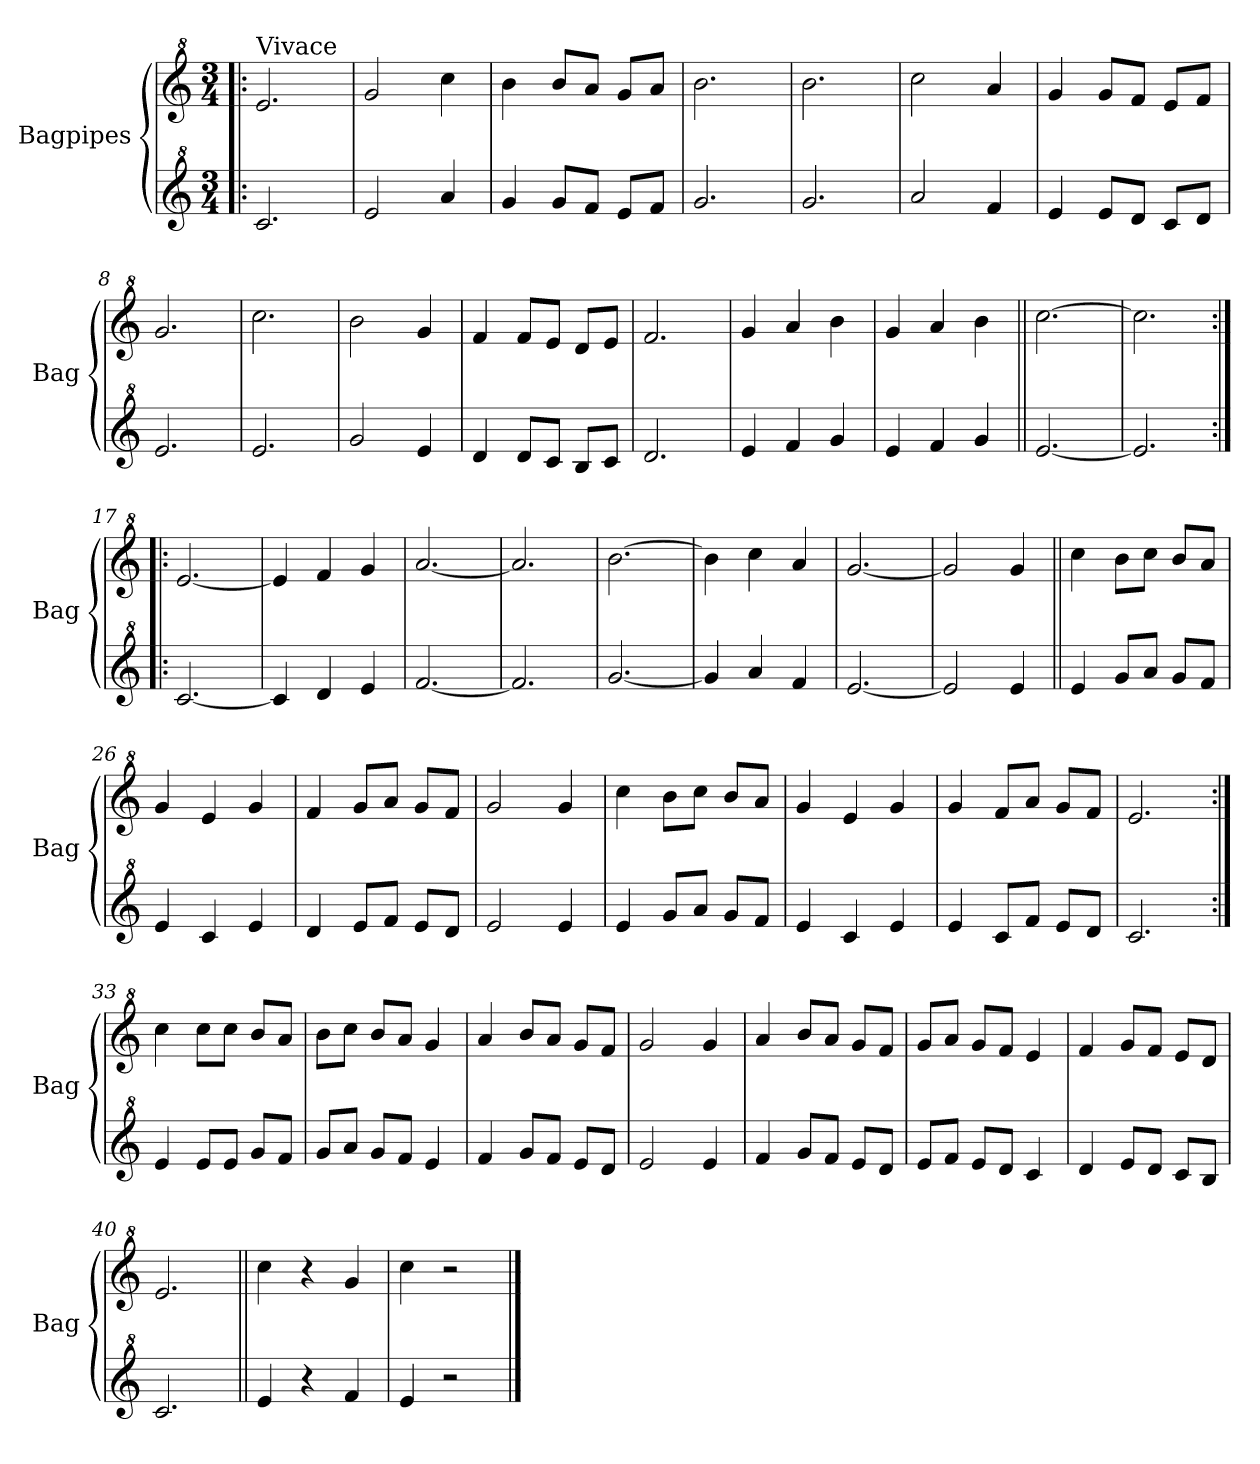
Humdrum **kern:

**kern	**kern
*part2	*part1
*staff2	*staff1
*I"Bagpipes	*I"Bagpipes
*I'Bag	*I'Bag
*clefG^2	*clefG^2
*k[]	*k[]
*C:	*C:
*M3/4	*M3/4
=1!|:	=1!|:
!	!LO:TX:a:t=Vivace
2.cc/	2.ee/
=2	=2
2ee/	2gg/
4aa/	4ccc\
=3	=3
4gg/	4bb\
8gg/L	8bb/L
8ff/J	8aa/J
8ee/L	8gg/L
8ff/J	8aa/J
=4	=4
2.gg/	2.bb\
=5	=5
2.gg/	2.bb\
=6	=6
2aa/	2ccc\
4ff/	4aa/
=7	=7
4ee/	4gg/
8ee/L	8gg/L
8dd/J	8ff/J
8cc/L	8ee/L
8dd/J	8ff/J
=8	=8
2.ee/	2.gg/
=9	=9
2.ee/	2.ccc\
=10	=10
2gg/	2bb\
4ee/	4gg/
=11	=11
4dd/	4ff/
8dd/L	8ff/L
8cc/J	8ee/J
8b/L	8dd/L
8cc/J	8ee/J
=12	=12
2.dd/	2.ff/
=13	=13
4ee/	4gg/
4ff/	4aa/
4gg/	4bb\
=14	=14
4ee/	4gg/
4ff/	4aa/
4gg/	4bb\
!!LO:LB:g=z
=15||	=15||
[2.ee/	[2.ccc\
=16	=16
2.ee/]	2.ccc\]
=17:|!|:	=17:|!|:
[2.cc/	[2.ee/
=18	=18
4cc/]	4ee/]
4dd/	4ff/
4ee/	4gg/
=19	=19
[2.ff/	[2.aa/
=20	=20
2.ff/]	2.aa/]
=21	=21
[2.gg/	[2.bb\
=22	=22
4gg/]	4bb\]
4aa/	4ccc\
4ff/	4aa/
=23	=23
[2.ee/	[2.gg/
=24	=24
2ee/]	2gg/]
4ee/	4gg/
=25||	=25||
4ee/	4ccc\
8gg/L	8bb\L
8aa/J	8ccc\J
8gg/L	8bb/L
8ff/J	8aa/J
=26	=26
4ee/	4gg/
4cc/	4ee/
4ee/	4gg/
=27	=27
4dd/	4ff/
8ee/L	8gg/L
8ff/J	8aa/J
8ee/L	8gg/L
8dd/J	8ff/J
=28	=28
2ee/	2gg/
4ee/	4gg/
!!LO:LB:g=z
=29	=29
4ee/	4ccc\
8gg/L	8bb\L
8aa/J	8ccc\J
8gg/L	8bb/L
8ff/J	8aa/J
=30	=30
4ee/	4gg/
4cc/	4ee/
4ee/	4gg/
=31	=31
4ee/	4gg/
8cc/L	8ff/L
8ff/J	8aa/J
8ee/L	8gg/L
8dd/J	8ff/J
=32	=32
2.cc/	2.ee/
=33:|!	=33:|!
4ee/	4ccc\
8ee/L	8ccc\L
8ee/J	8ccc\J
8gg/L	8bb/L
8ff/J	8aa/J
=34	=34
8gg/L	8bb\L
8aa/J	8ccc\J
8gg/L	8bb/L
8ff/J	8aa/J
4ee/	4gg/
=35	=35
4ff/	4aa/
8gg/L	8bb/L
8ff/J	8aa/J
8ee/L	8gg/L
8dd/J	8ff/J
=36	=36
2ee/	2gg/
4ee/	4gg/
=37	=37
4ff/	4aa/
8gg/L	8bb/L
8ff/J	8aa/J
8ee/L	8gg/L
8dd/J	8ff/J
=38	=38
8ee/L	8gg/L
8ff/J	8aa/J
8ee/L	8gg/L
8dd/J	8ff/J
4cc/	4ee/
!!LO:LB:g=z
=39	=39
4dd/	4ff/
8ee/L	8gg/L
8dd/J	8ff/J
8cc/L	8ee/L
8b/J	8dd/J
=40	=40
2.cc/	2.ee/
=41||	=41||
4ee/	4ccc\
4r	4r
4ff/	4gg/
=42	=42
4ee/	4ccc\
2r	2r
==	==
*-	*-
